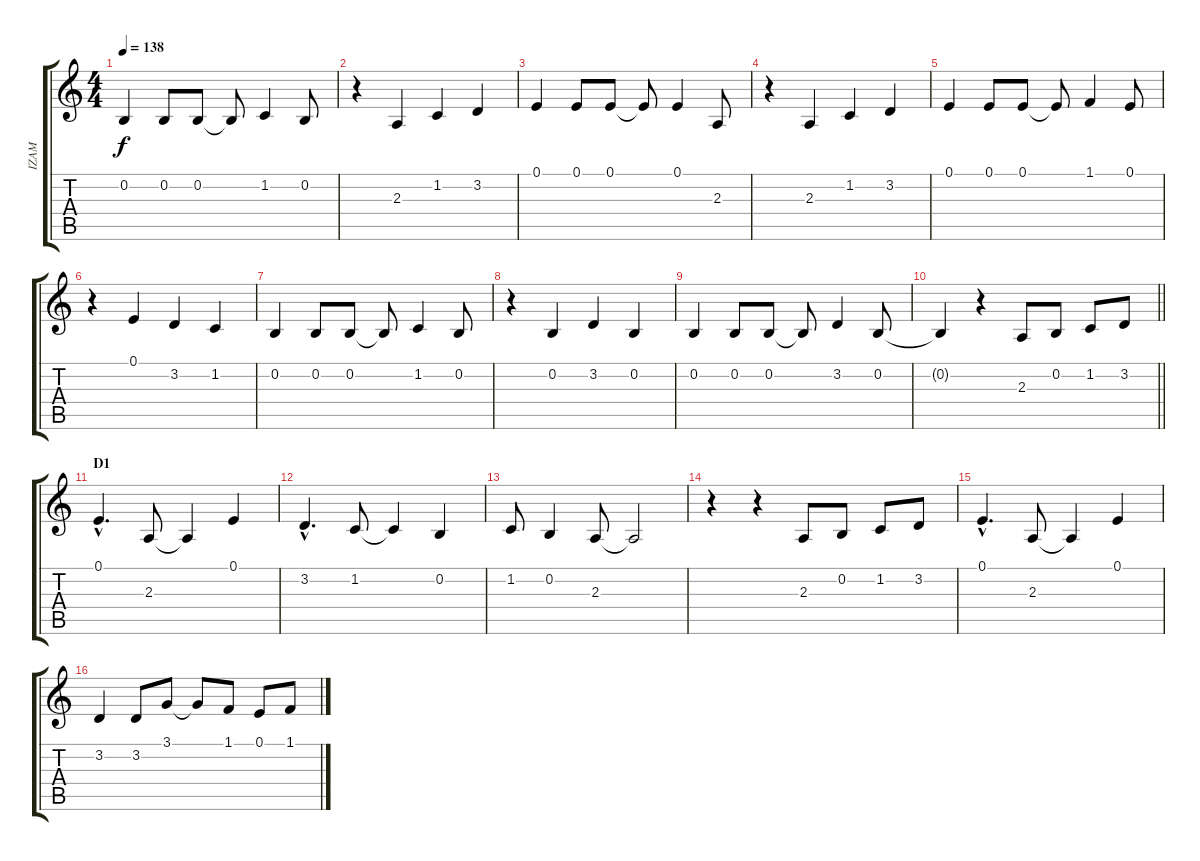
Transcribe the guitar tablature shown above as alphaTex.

\track ("IZAM" "IZAM") {instrument oboe}
\staff {score tabs}
\tuning (E4 B3 G3 D3 A2 E2) {hide}
\ts (4 4)
\tempo 138
\clef g2
\ks c
0.2.4{dy f} 0.2.8 0.2.8 0.2{t}.8 1.2.4 0.2.8 |
r.4 2.3.4 1.2.4 3.2.4 |
0.1.4 0.1.8 0.1.8 0.1{t}.8 0.1.4 2.3.8 |
r.4 2.3.4 1.2.4 3.2.4 |
0.1.4 0.1.8 0.1.8 0.1{t}.8 1.1.4 0.1.8 |
r.4 0.1.4 3.2.4 1.2.4 |
0.2.4 0.2.8 0.2.8 0.2{t}.8 1.2.4 0.2.8 |
r.4 0.2.4 3.2.4 0.2.4 |
0.2.4 0.2.8 0.2.8 0.2{t}.8 3.2.4 0.2.8 |
\barLineRight lightlight
0.2{t}.4 r.4 2.3.8 0.2.8 1.2.8 3.2.8 |
\section ("" "D1")
0.1{hac}.4{d} 2.3.8 2.3{t}.4 0.1.4 |
3.2{hac}.4{d} 1.2.8 1.2{t}.4 0.2.4 |
1.2.8 0.2.4 2.3.8 2.3{t}.2 |
r.4 r.4 2.3.8 0.2.8 1.2.8 3.2.8 |
0.1{hac}.4{d} 2.3.8 2.3{t}.4 0.1.4 |
3.2.4 3.2.8 3.1.8 3.1{t}.8 1.1.8 0.1.8 1.1.8
